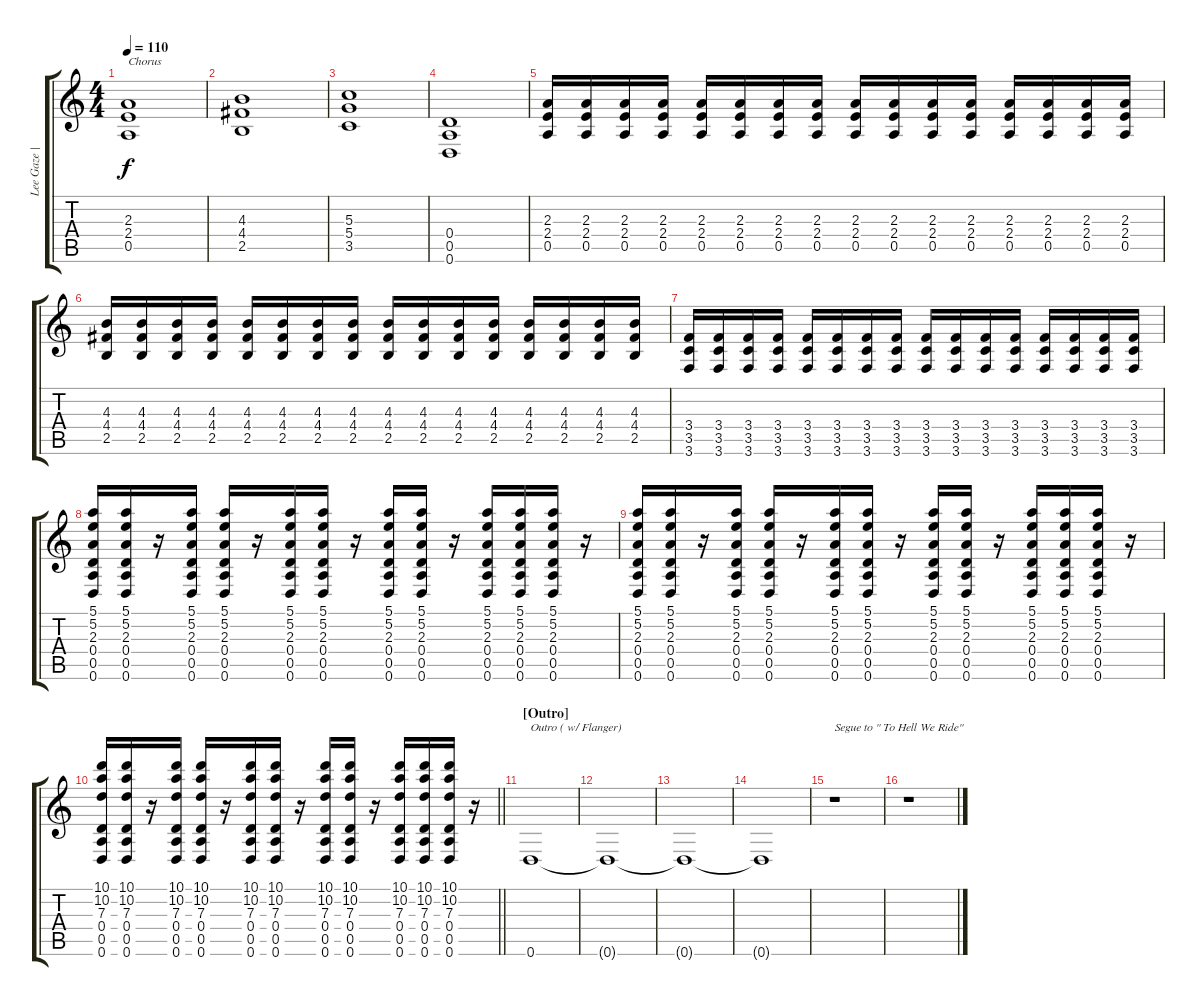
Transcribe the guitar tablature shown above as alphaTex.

\track ("Lee Gaze | Lead" "Lee Gaze |") {instrument distortionguitar}
\staff {score tabs}
\tuning (E4 B3 G3 D3 A2 D2) {hide}
\ts (4 4)
\tempo 110
\clef g2
\ks c
(2.3 2.4 0.5).1{txt "Chorus" dy f} |
(4.3 4.4 2.5).1 |
(5.3 5.4 3.5).1 |
(0.4 0.5 0.6).1 |
(2.3 2.4 0.5).16 (2.3 2.4 0.5).16 (2.3 2.4 0.5).16 (2.3 2.4 0.5).16 (2.3 2.4 0.5).16 (2.3 2.4 0.5).16 (2.3 2.4 0.5).16 (2.3 2.4 0.5).16 (2.3 2.4 0.5).16 (2.3 2.4 0.5).16 (2.3 2.4 0.5).16 (2.3 2.4 0.5).16 (2.3 2.4 0.5).16 (2.3 2.4 0.5).16 (2.3 2.4 0.5).16 (2.3 2.4 0.5).16 |
(4.3 4.4 2.5).16 (4.3 4.4 2.5).16 (4.3 4.4 2.5).16 (4.3 4.4 2.5).16 (4.3 4.4 2.5).16 (4.3 4.4 2.5).16 (4.3 4.4 2.5).16 (4.3 4.4 2.5).16 (4.3 4.4 2.5).16 (4.3 4.4 2.5).16 (4.3 4.4 2.5).16 (4.3 4.4 2.5).16 (4.3 4.4 2.5).16 (4.3 4.4 2.5).16 (4.3 4.4 2.5).16 (4.3 4.4 2.5).16 |
(3.4 3.5 3.6).16 (3.4 3.5 3.6).16 (3.4 3.5 3.6).16 (3.4 3.5 3.6).16 (3.4 3.5 3.6).16 (3.4 3.5 3.6).16 (3.4 3.5 3.6).16 (3.4 3.5 3.6).16 (3.4 3.5 3.6).16 (3.4 3.5 3.6).16 (3.4 3.5 3.6).16 (3.4 3.5 3.6).16 (3.4 3.5 3.6).16 (3.4 3.5 3.6).16 (3.4 3.5 3.6).16 (3.4 3.5 3.6).16 |
(5.1 5.2 2.3 0.4 0.5 0.6).16 (5.1 5.2 2.3 0.4 0.5 0.6).16 r.16 (5.1 5.2 2.3 0.4 0.5 0.6).16 (5.1 5.2 2.3 0.4 0.5 0.6).16 r.16 (5.1 5.2 2.3 0.4 0.5 0.6).16 (5.1 5.2 2.3 0.4 0.5 0.6).16 r.16 (5.1 5.2 2.3 0.4 0.5 0.6).16 (5.1 5.2 2.3 0.4 0.5 0.6).16 r.16 (5.1 5.2 2.3 0.4 0.5 0.6).16 (5.1 5.2 2.3 0.4 0.5 0.6).16 (5.1 5.2 2.3 0.4 0.5 0.6).16 r.16 |
(5.1 5.2 2.3 0.4 0.5 0.6).16 (5.1 5.2 2.3 0.4 0.5 0.6).16 r.16 (5.1 5.2 2.3 0.4 0.5 0.6).16 (5.1 5.2 2.3 0.4 0.5 0.6).16 r.16 (5.1 5.2 2.3 0.4 0.5 0.6).16 (5.1 5.2 2.3 0.4 0.5 0.6).16 r.16 (5.1 5.2 2.3 0.4 0.5 0.6).16 (5.1 5.2 2.3 0.4 0.5 0.6).16 r.16 (5.1 5.2 2.3 0.4 0.5 0.6).16 (5.1 5.2 2.3 0.4 0.5 0.6).16 (5.1 5.2 2.3 0.4 0.5 0.6).16 r.16 |
\barLineRight lightlight
(10.1 10.2 7.3 0.4 0.5 0.6).16 (10.1 10.2 7.3 0.4 0.5 0.6).16 r.16 (10.1 10.2 7.3 0.4 0.5 0.6).16 (10.1 10.2 7.3 0.4 0.5 0.6).16 r.16 (10.1 10.2 7.3 0.4 0.5 0.6).16 (10.1 10.2 7.3 0.4 0.5 0.6).16 r.16 (10.1 10.2 7.3 0.4 0.5 0.6).16 (10.1 10.2 7.3 0.4 0.5 0.6).16 r.16 (10.1 10.2 7.3 0.4 0.5 0.6).16 (10.1 10.2 7.3 0.4 0.5 0.6).16 (10.1 10.2 7.3 0.4 0.5 0.6).16 r.16 |
\section ("" "[Outro]")
0.6.1{txt "Outro ( w/ Flanger)"} |
0.6{t}.1 |
0.6{t}.1 |
0.6{t}.1 |
r.1{txt "Segue to \" To Hell We Ride\""} |
r.1
